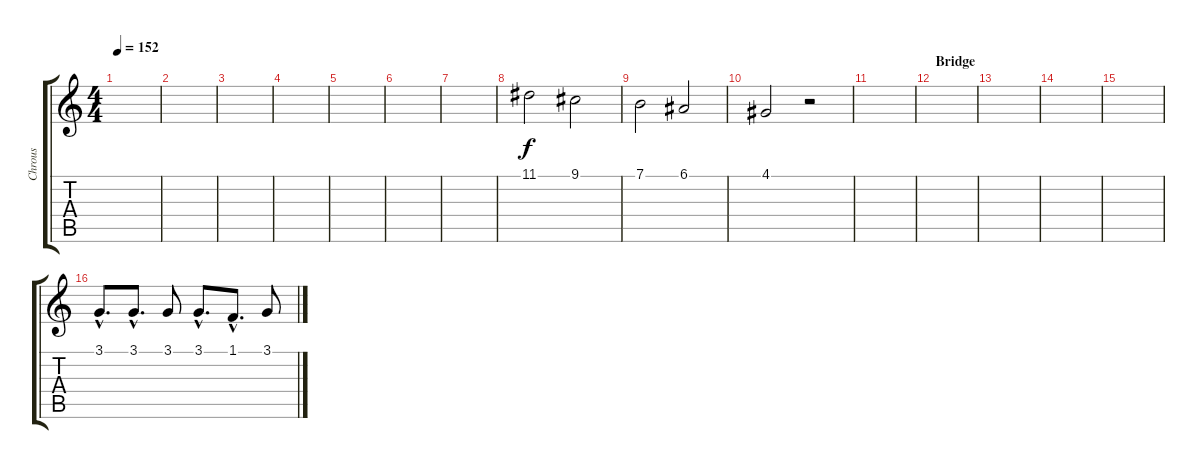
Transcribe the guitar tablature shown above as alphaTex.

\track ("Chrous" "Chrous") {instrument lead6voice}
\staff {score tabs}
\tuning (E4 B3 G3 D3 A2 E2) {hide}
\ts (4 4)
\tempo 152
\clef g2
\ks c
|
|
|
|
|
|
|
11.1.2 9.1.2 |
7.1.2 6.1.2 |
4.1.2 r.2 |
|
\section ("" "Bridge")
|
|
|
|
3.1{hac}.8{d} 3.1{hac}.8{d} 3.1.8 3.1{hac}.8{d} 1.1{hac}.8{d} 3.1.8
